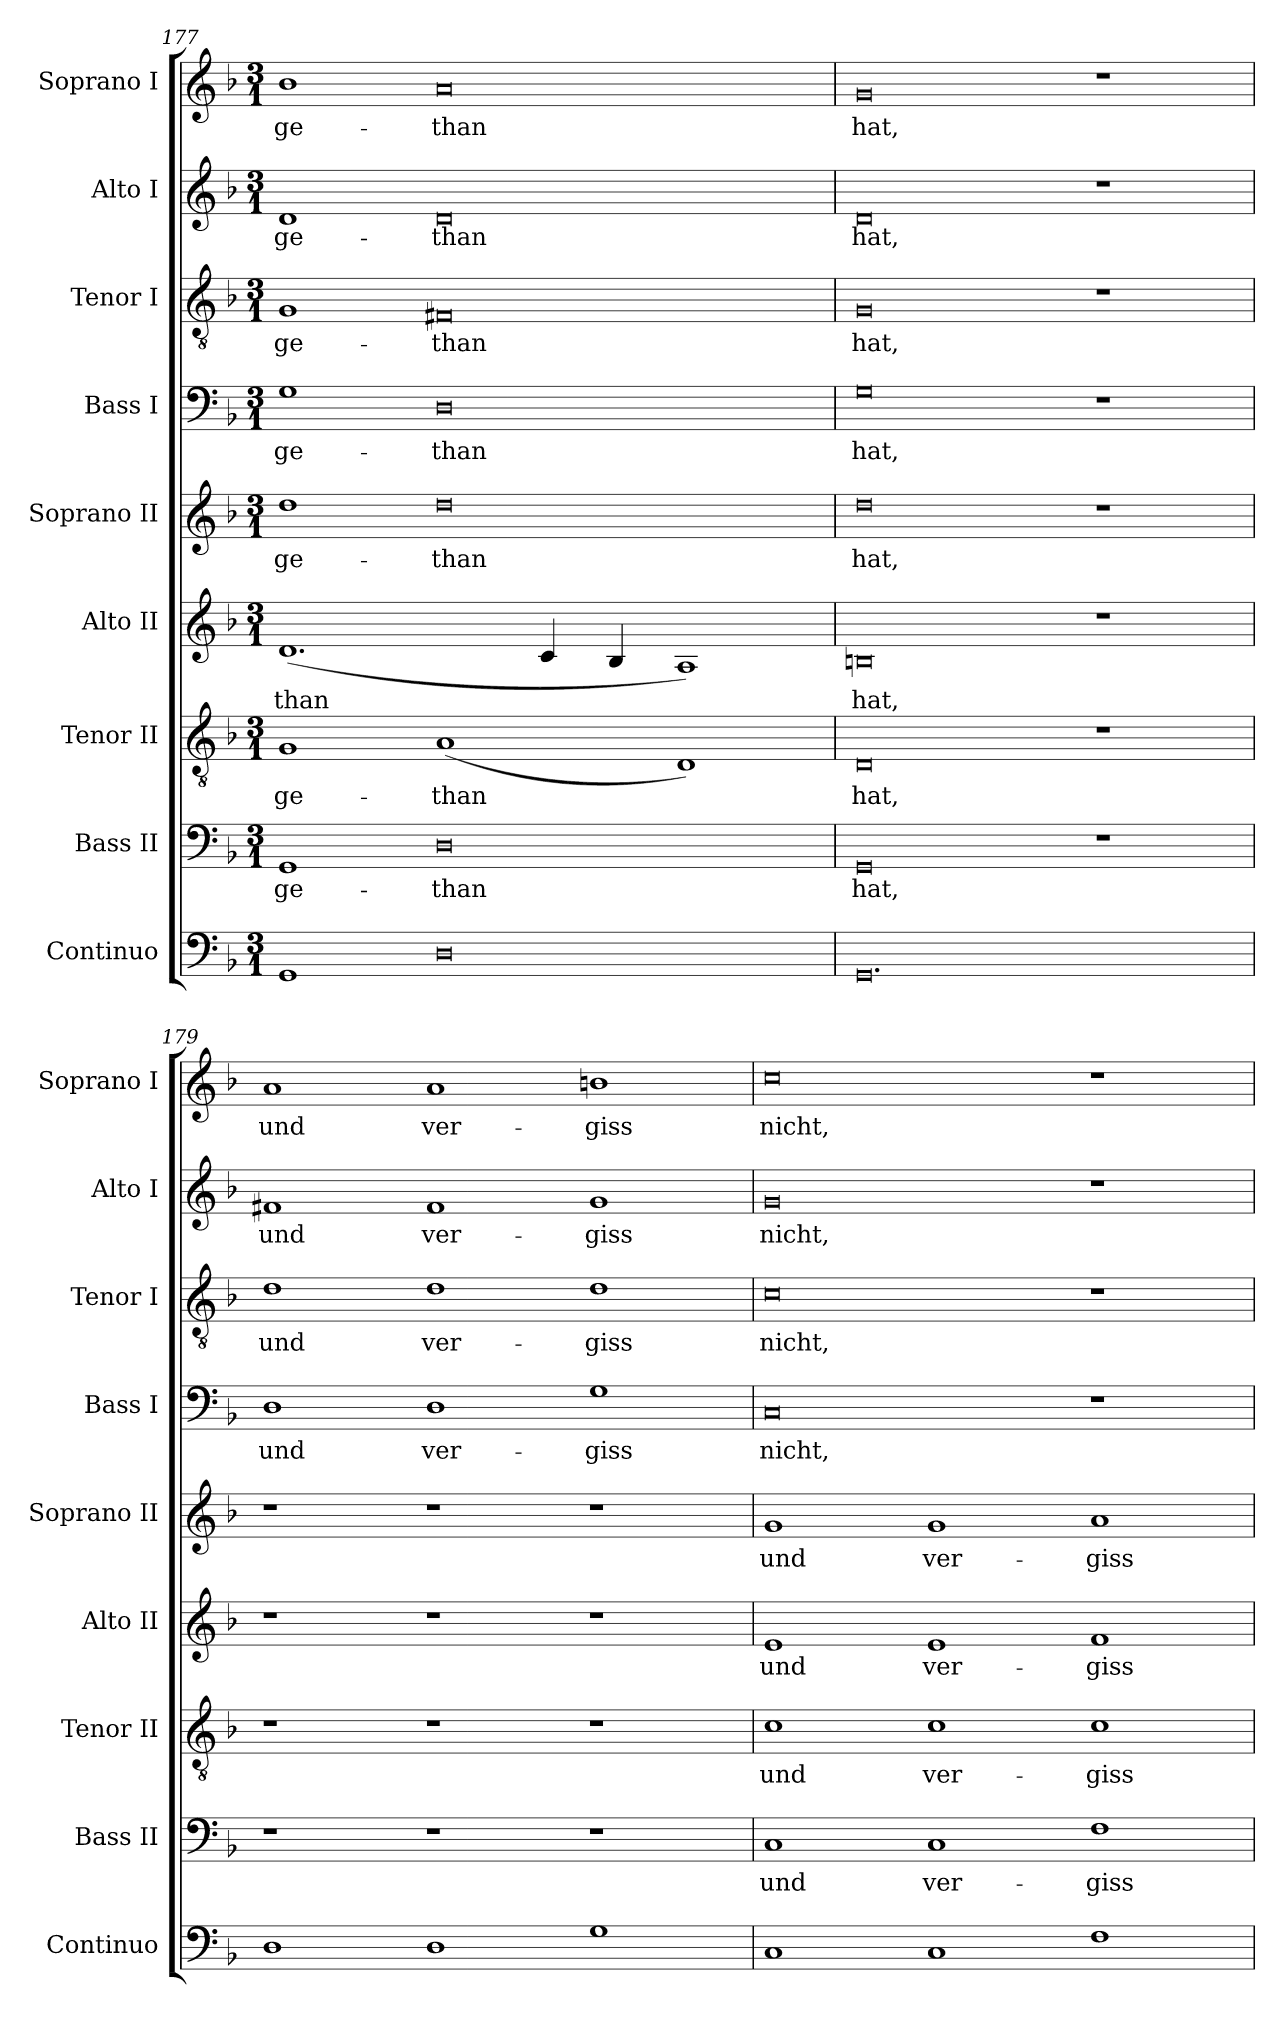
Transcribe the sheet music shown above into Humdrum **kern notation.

**kern	**kern	**text	**kern	**text	**kern	**text	**kern	**text	**kern	**text	**kern	**text	**kern	**text	**kern	**text
*part9	*part8	*part8	*part7	*part7	*part6	*part6	*part5	*part5	*part4	*part4	*part3	*part3	*part2	*part2	*part1	*part1
*staff9	*staff8	*staff8	*staff7	*staff7	*staff6	*staff6	*staff5	*staff5	*staff4	*staff4	*staff3	*staff3	*staff2	*staff2	*staff1	*staff1
*I"Continuo	*I"Bass II	*	*I"Tenor II	*	*I"Alto II	*	*I"Soprano II	*	*I"Bass I	*	*I"Tenor I	*	*I"Alto I	*	*I"Soprano I	*
*I'Continuo	*I'Bass II	*	*I'Tenor II	*	*I'Alto II	*	*I'Soprano II	*	*I'Bass I	*	*I'Tenor I	*	*I'Alto I	*	*I'Soprano I	*
*clefF4	*clefF4	*	*clefGv2	*	*clefG2	*	*clefG2	*	*clefF4	*	*clefGv2	*	*clefG2	*	*clefG2	*
*k[b-]	*k[b-]	*	*k[b-]	*	*k[b-]	*	*k[b-]	*	*k[b-]	*	*k[b-]	*	*k[b-]	*	*k[b-]	*
*F:	*F:	*	*F:	*	*F:	*	*F:	*	*F:	*	*F:	*	*F:	*	*F:	*
*M3/1	*M3/1	*	*M3/1	*	*M3/1	*	*M3/1	*	*M3/1	*	*M3/1	*	*M3/1	*	*M3/1	*
=177	=177	=177	=177	=177	=177	=177	=177	=177	=177	=177	=177	=177	=177	=177	=177	=177
!	!	!LO:LY:b	!	!LO:LY:b	!	!LO:LY:b	!	!LO:LY:b	!	!LO:LY:b	!	!LO:LY:b	!	!LO:LY:b	!	!LO:LY:b
1GG	1GG	ge-	1G	ge-	(<1.d	-than	1dd	ge-	1G	ge-	1G	ge-	1d	ge-	1b-	ge-
!	!	!LO:LY:b	!	!LO:LY:b	!	!	!	!LO:LY:b	!	!LO:LY:b	!	!LO:LY:b	!	!LO:LY:b	!	!LO:LY:b
0D	0D	-than	(<1A	-than	.	.	0dd	-than	0D	-than	0F#X	-than	0d	-than	0a	-than
.	.	.	.	.	4c	.	.	.	.	.	.	.	.	.	.	.
.	.	.	.	.	4B-	.	.	.	.	.	.	.	.	.	.	.
.	.	.	1D)	.	1A)	.	.	.	.	.	.	.	.	.	.	.
=178	=178	=178	=178	=178	=178	=178	=178	=178	=178	=178	=178	=178	=178	=178	=178	=178
!	!	!LO:LY:b	!	!LO:LY:b	!	!LO:LY:b	!	!LO:LY:b	!	!LO:LY:b	!	!LO:LY:b	!	!LO:LY:b	!	!LO:LY:b
0.GG	0GG	hat,	0D	hat,	0Bn	hat,	0dd	hat,	0G	hat,	0G	hat,	0d	hat,	0g	hat,
.	1r	.	1r	.	1r	.	1r	.	1r	.	1r	.	1r	.	1r	.
=179	=179	=179	=179	=179	=179	=179	=179	=179	=179	=179	=179	=179	=179	=179	=179	=179
!	!	!	!	!	!	!	!	!	!	!LO:LY:b	!	!LO:LY:b	!	!LO:LY:b	!	!LO:LY:b
1D	1r	.	1r	.	1r	.	1r	.	1D	und	1d	und	1f#X	und	1a	und
!	!	!	!	!	!	!	!	!	!	!LO:LY:b	!	!LO:LY:b	!	!LO:LY:b	!	!LO:LY:b
1D	1r	.	1r	.	1r	.	1r	.	1D	ver-	1d	ver-	1f#	ver-	1a	ver-
!	!	!	!	!	!	!	!	!	!	!LO:LY:b	!	!LO:LY:b	!	!LO:LY:b	!	!LO:LY:b
1G	1r	.	1r	.	1r	.	1r	.	1G	-giss	1d	-giss	1g	-giss	1bn	-giss
=180	=180	=180	=180	=180	=180	=180	=180	=180	=180	=180	=180	=180	=180	=180	=180	=180
!	!	!LO:LY:b	!	!LO:LY:b	!	!LO:LY:b	!	!LO:LY:b	!	!LO:LY:b	!	!LO:LY:b	!	!LO:LY:b	!	!LO:LY:b
1C	1C	und	1c	und	1e	und	1g	und	0C	nicht,	0c	nicht,	0g	nicht,	0cc	nicht,
!	!	!LO:LY:b	!	!LO:LY:b	!	!LO:LY:b	!	!LO:LY:b	!	!	!	!	!	!	!	!
1C	1C	ver-	1c	ver-	1e	ver-	1g	ver-	.	.	.	.	.	.	.	.
!	!	!LO:LY:b	!	!LO:LY:b	!	!LO:LY:b	!	!LO:LY:b	!	!	!	!	!	!	!	!
1F	1F	-giss	1c	-giss	1f	-giss	1a	-giss	1r	.	1r	.	1r	.	1r	.
=	=	=	=	=	=	=	=	=	=	=	=	=	=	=	=	=
*-	*-	*-	*-	*-	*-	*-	*-	*-	*-	*-	*-	*-	*-	*-	*-	*-
